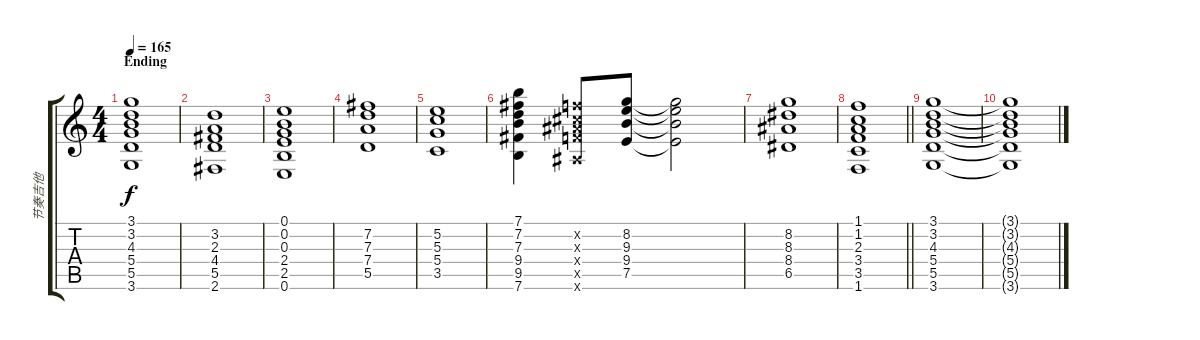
\track ("节奏吉他" "节奏吉他") {instrument overdrivenguitar}
\staff {score tabs}
\tuning (E4 B3 G3 D3 A2 E2) {hide}
\ts (4 4)
\section ("" "Ending")
\tempo 165
\clef g2
\ks c
(3.1 3.2 4.3 5.4 5.5 3.6).1{dy f} |
(3.2 2.3 4.4 5.5 2.6).1 |
(0.1 0.2 0.3 2.4 2.5 0.6).1 |
(7.2 7.3 7.4 5.5).1 |
(5.2 5.3 5.4 3.5).1 |
(7.1 7.2 7.3 9.4 9.5 7.6).4 (6.2{x} 6.3{x} 8.4{x} 8.5{x} 6.6{x}).8 (8.2 9.3 9.4 7.5).8 (8.2{t} 9.3{t} 9.4{t} 7.5{t}).2 |
(8.2 8.3 8.4 6.5).1 |
\barLineRight lightlight
(1.1 1.2 2.3 3.4 3.5 1.6).1 |
(3.1 3.2 4.3 5.4 5.5 3.6).1 |
(3.1{t} 3.2{t} 4.3{t} 5.4{t} 5.5{t} 3.6{t}).1
